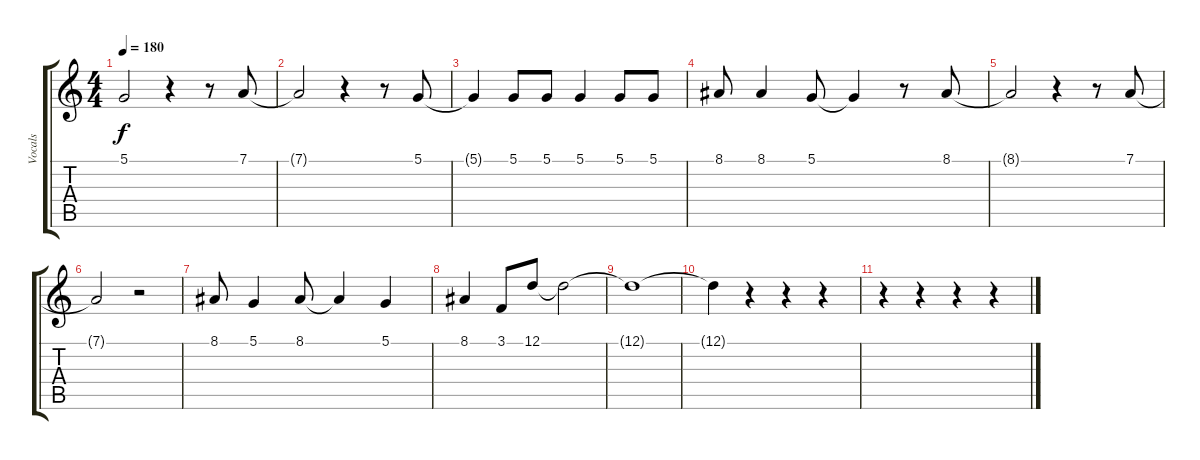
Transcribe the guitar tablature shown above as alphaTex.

\track ("Vocals" "Vocals") {instrument harmonica}
\staff {score tabs}
\tuning (D4 A3 F3 C3 G2 D2) {hide}
\ts (4 4)
\tempo 180
\clef g2
\ks c
5.1{t}.2{dy f} r.4 r.8 7.1.8 |
7.1{t}.2 r.4 r.8 5.1.8 |
5.1{t}.4 5.1.8 5.1.8 5.1.4 5.1.8 5.1.8 |
8.1.8 8.1.4 5.1.8 5.1{t}.4 r.8 8.1.8 |
8.1{t}.2 r.4 r.8 7.1.8 |
7.1{t}.2 r.2 |
8.1.8 5.1.4 8.1.8 8.1{t}.4 5.1.4 |
8.1.4 3.1.8 12.1.8 12.1{t}.2 |
12.1{t}.1 |
12.1{t}.4 r.4 r.4 r.4 |
r.4 r.4 r.4 r.4
